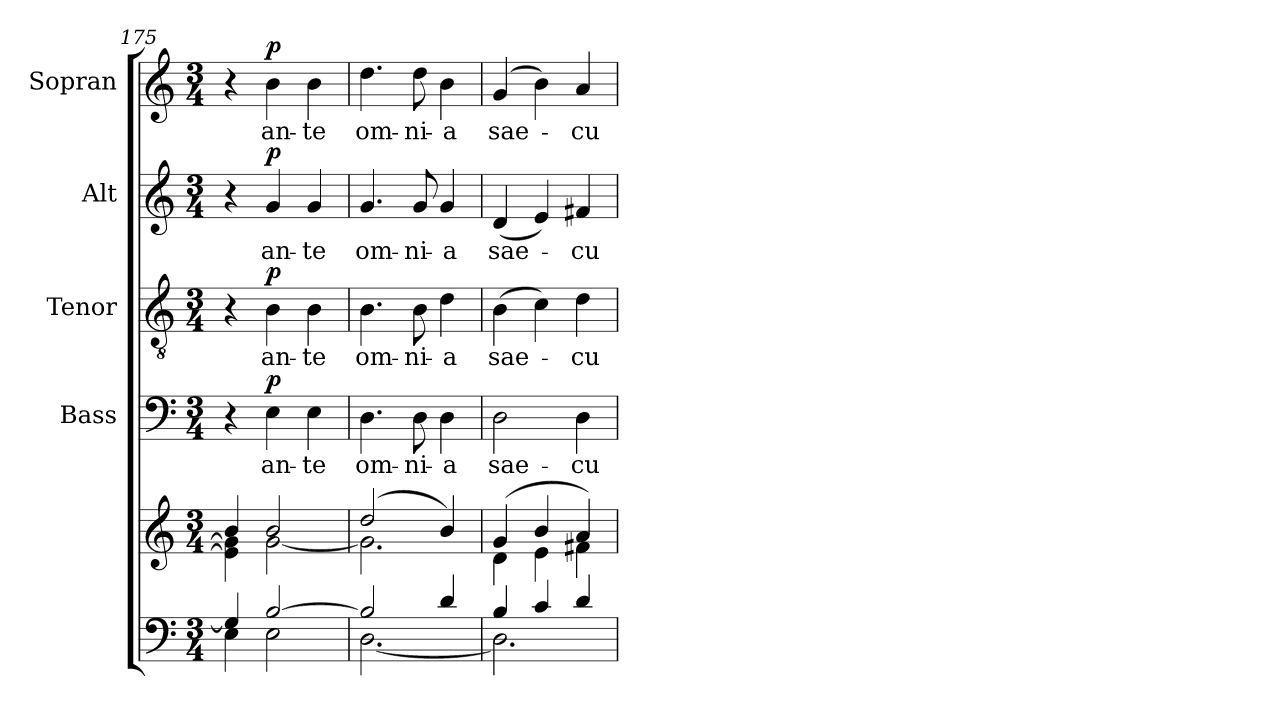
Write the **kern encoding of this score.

**kern	**kern	**kern	**text	**dynam	**kern	**text	**dynam	**kern	**text	**dynam	**kern	**text	**dynam
*part5	*part5	*part4	*part4	*part4	*part3	*part3	*part3	*part2	*part2	*part2	*part1	*part1	*part1
*staff6	*staff5	*staff4	*staff4	*staff4	*staff3	*staff3	*staff3	*staff2	*staff2	*staff2	*staff1	*staff1	*staff1
*	*	*I"Bass	*	*	*I"Tenor	*	*	*I"Alt	*	*	*I"Sopran	*	*
*	*	*I'B.	*	*	*I'T.	*	*	*I'A.	*	*	*I'S.	*	*
*clefF4	*clefG2	*clefF4	*	*	*clefGv2	*	*	*clefG2	*	*	*clefG2	*	*
*k[]	*k[]	*k[]	*	*	*k[]	*	*	*k[]	*	*	*k[]	*	*
*C:	*C:	*C:	*	*	*C:	*	*	*C:	*	*	*C:	*	*
*M3/4	*M3/4	*M3/4	*	*	*M3/4	*	*	*M3/4	*	*	*M3/4	*	*
=175	=175	=175	=175	=175	=175	=175	=175	=175	=175	=175	=175	=175	=175
*^	*^	*	*	*	*	*	*	*	*	*	*	*	*
4G/]	4E\	4b/	4e\] 4g\]	4r	.	.	4r	.	.	4r	.	.	4r	.	.
!	!	!	!	!	!LO:LY:b	!LO:DY:a	!	!LO:LY:b	!LO:DY:a	!	!LO:LY:b	!LO:DY:a	!	!LO:LY:b	!LO:DY:a
[>2B/	2E\	2b/	[<2g\	4E\	an-	p	4B\	an-	p	4g/	an-	p	4b\	an-	p
!	!	!	!	!	!LO:LY:b	!	!	!LO:LY:b	!	!	!LO:LY:b	!	!	!LO:LY:b	!
.	.	.	.	4E\	-te	.	4B\	-te	.	4g/	-te	.	4b\	-te	.
=176	=176	=176	=176	=176	=176	=176	=176	=176	=176	=176	=176	=176	=176	=176	=176
!	!	!	!	!	!LO:LY:b	!	!	!LO:LY:b	!	!	!LO:LY:b	!	!	!LO:LY:b	!
2B/]	[<2.D\	(2dd/	2.g\]	4.D\	om-	.	4.B\	om-	.	4.g/	om-	.	4.dd\	om-	.
!	!	!	!	!	!LO:LY:b	!	!	!LO:LY:b	!	!	!LO:LY:b	!	!	!LO:LY:b	!
.	.	.	.	8D\	-ni-	.	8B\	-ni-	.	8g/	-ni-	.	8dd\	-ni-	.
!	!	!	!	!	!LO:LY:b	!	!	!LO:LY:b	!	!	!LO:LY:b	!	!	!LO:LY:b	!
4d/	.	4b/)	.	4D\	-a	.	4d\	-a	.	4g/	-a	.	4b\	-a	.
!!LO:LB:g=z
=177	=177	=177	=177	=177	=177	=177	=177	=177	=177	=177	=177	=177	=177	=177	=177
!	!	!	!	!	!LO:LY:b	!	!	!LO:LY:b	!	!	!LO:LY:b	!	!	!LO:LY:b	!
4B/	2.D\]	(4g/	4d\	2D\	sae-	.	(>4B\	sae-	.	(<4d/	sae-	.	(4g/	sae-	.
4c/	.	4b/	4e\	.	.	.	4c\)	.	.	4e/)	.	.	4b\)	.	.
!	!	!	!	!	!LO:LY:b	!	!	!LO:LY:b	!	!	!LO:LY:b	!	!	!LO:LY:b	!
4d/	.	4a/)	4f#X\	4D\	-cu-	.	4d\	-cu-	.	4f#X/	-cu-	.	4a/	-cu-	.
*v	*v	*	*	*	*	*	*	*	*	*	*	*	*	*	*
*	*v	*v	*	*	*	*	*	*	*	*	*	*	*	*
=	=	=	=	=	=	=	=	=	=	=	=	=	=
*-	*-	*-	*-	*-	*-	*-	*-	*-	*-	*-	*-	*-	*-
